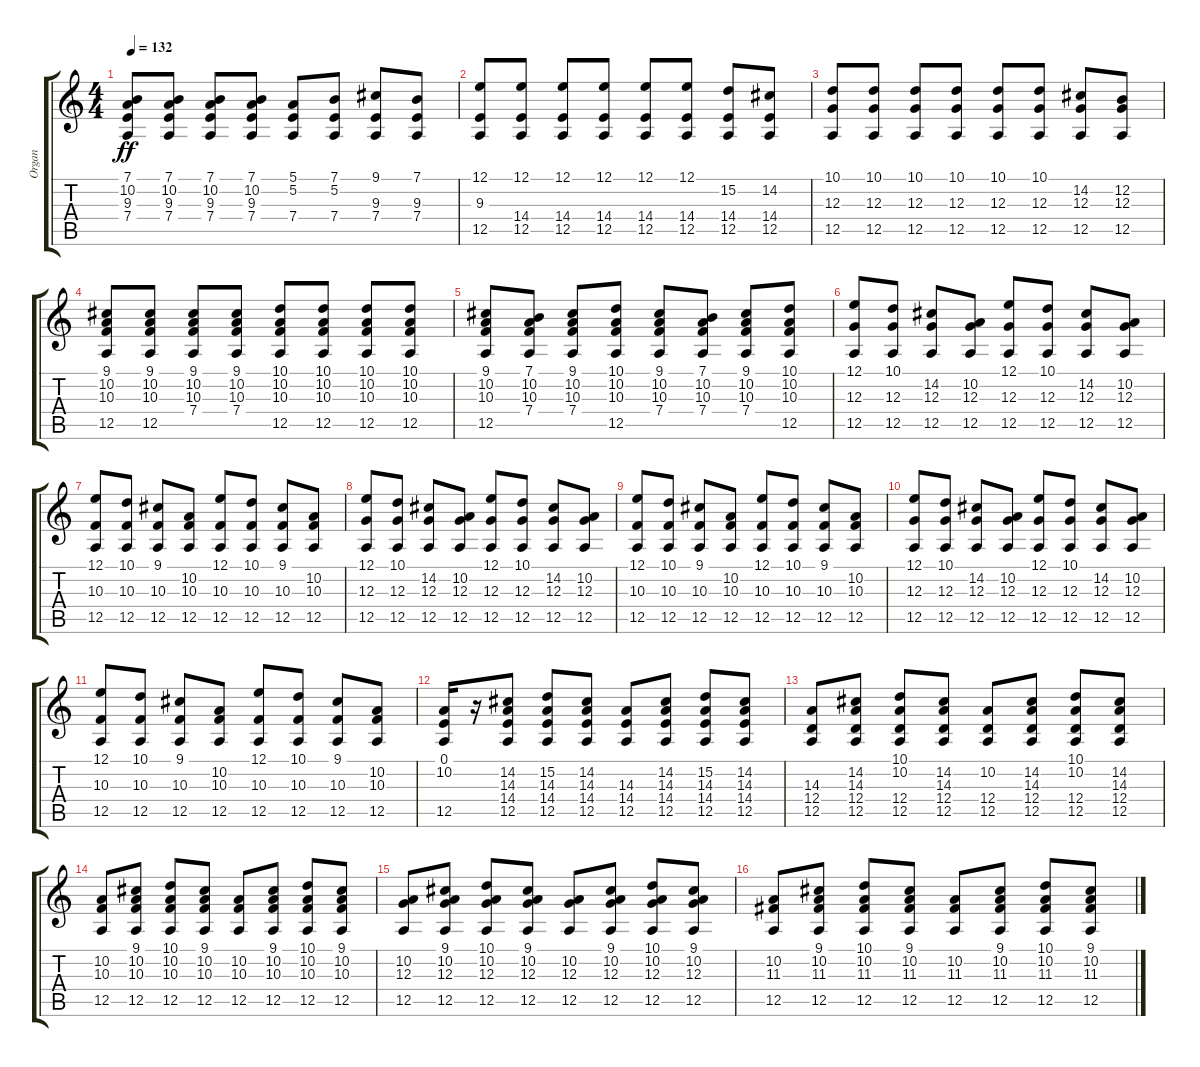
\track ("Organ" "Organ") {instrument drawbarorgan}
\staff {score tabs}
\tuning (E4 B3 G3 D3 A2 E2) {hide}
\ts (4 4)
\tempo 132
\clef g2
\ks c
(7.1 10.2 9.3 7.4).8{dy ff instrument drawbarorgan} (7.1 10.2 9.3 7.4).8 (7.1 10.2 9.3 7.4).8 (7.1 10.2 9.3 7.4).8 (5.1 5.2 7.4).8 (7.1 5.2 7.4).8 (9.1 9.3 7.4).8 (7.1 9.3 7.4).8 |
(12.1 9.3 12.5).8 (12.1 14.4 12.5).8 (12.1 14.4 12.5).8 (12.1 14.4 12.5).8 (12.1 14.4 12.5).8 (12.1 14.4 12.5).8 (15.2 14.4 12.5).8 (14.2 14.4 12.5).8 |
(10.1 12.3 12.5).8 (10.1 12.3 12.5).8 (10.1 12.3 12.5).8 (10.1 12.3 12.5).8 (10.1 12.3 12.5).8 (10.1 12.3 12.5).8 (14.2 12.3 12.5).8 (12.2 12.3 12.5).8 |
(9.1 10.2 10.3 12.5).8 (9.1 10.2 10.3 12.5).8 (9.1 10.2 10.3 7.4).8 (9.1 10.2 10.3 7.4).8 (10.1 10.2 10.3 12.5).8 (10.1 10.2 10.3 12.5).8 (10.1 10.2 10.3 12.5).8 (10.1 10.2 10.3 12.5).8 |
(9.1 10.2 10.3 12.5).8 (7.1 10.2 10.3 7.4).8 (9.1 10.2 10.3 7.4).8 (10.1 10.2 10.3 12.5).8 (9.1 10.2 10.3 7.4).8 (7.1 10.2 10.3 7.4).8 (9.1 10.2 10.3 7.4).8 (10.1 10.2 10.3 12.5).8 |
(12.1 12.3 12.5).8 (10.1 12.3 12.5).8 (14.2 12.3 12.5).8 (10.2 12.3 12.5).8 (12.1 12.3 12.5).8 (10.1 12.3 12.5).8 (14.2 12.3 12.5).8 (10.2 12.3 12.5).8 |
(12.1 10.3 12.5).8 (10.1 10.3 12.5).8 (9.1 10.3 12.5).8 (10.2 10.3 12.5).8 (12.1 10.3 12.5).8 (10.1 10.3 12.5).8 (9.1 10.3 12.5).8 (10.2 10.3 12.5).8 |
(12.1 12.3 12.5).8 (10.1 12.3 12.5).8 (14.2 12.3 12.5).8 (10.2 12.3 12.5).8 (12.1 12.3 12.5).8 (10.1 12.3 12.5).8 (14.2 12.3 12.5).8 (10.2 12.3 12.5).8 |
(12.1 10.3 12.5).8 (10.1 10.3 12.5).8 (9.1 10.3 12.5).8 (10.2 10.3 12.5).8 (12.1 10.3 12.5).8 (10.1 10.3 12.5).8 (9.1 10.3 12.5).8 (10.2 10.3 12.5).8 |
(12.1 12.3 12.5).8 (10.1 12.3 12.5).8 (14.2 12.3 12.5).8 (10.2 12.3 12.5).8 (12.1 12.3 12.5).8 (10.1 12.3 12.5).8 (14.2 12.3 12.5).8 (10.2 12.3 12.5).8 |
(12.1 10.3 12.5).8 (10.1 10.3 12.5).8 (9.1 10.3 12.5).8 (10.2 10.3 12.5).8 (12.1 10.3 12.5).8 (10.1 10.3 12.5).8 (9.1 10.3 12.5).8 (10.2 10.3 12.5).8 |
(0.1 10.2 12.5).16 r.16 (14.2 14.3 14.4 12.5).8 (15.2 14.3 14.4 12.5).8 (14.2 14.3 14.4 12.5).8 (14.3 14.4 12.5).8 (14.2 14.3 14.4 12.5).8 (15.2 14.3 14.4 12.5).8 (14.2 14.3 14.4 12.5).8 |
(14.3 12.4 12.5).8 (14.2 14.3 12.4 12.5).8 (10.1 10.2 12.4 12.5).8 (14.2 14.3 12.4 12.5).8 (10.2 12.4 12.5).8 (14.2 14.3 12.4 12.5).8 (10.1 10.2 12.4 12.5).8 (14.2 14.3 12.4 12.5).8 |
(10.2 10.3 12.5).8 (9.1 10.2 10.3 12.5).8 (10.1 10.2 10.3 12.5).8 (9.1 10.2 10.3 12.5).8 (10.2 10.3 12.5).8 (9.1 10.2 10.3 12.5).8 (10.1 10.2 10.3 12.5).8 (9.1 10.2 10.3 12.5).8 |
(10.2 12.3 12.5).8 (9.1 10.2 12.3 12.5).8 (10.1 10.2 12.3 12.5).8 (9.1 10.2 12.3 12.5).8 (10.2 12.3 12.5).8 (9.1 10.2 12.3 12.5).8 (10.1 10.2 12.3 12.5).8 (9.1 10.2 12.3 12.5).8 |
(10.2 11.3 12.5).8 (9.1 10.2 11.3 12.5).8 (10.1 10.2 11.3 12.5).8 (9.1 10.2 11.3 12.5).8 (10.2 11.3 12.5).8 (9.1 10.2 11.3 12.5).8 (10.1 10.2 11.3 12.5).8 (9.1 10.2 11.3 12.5).8
